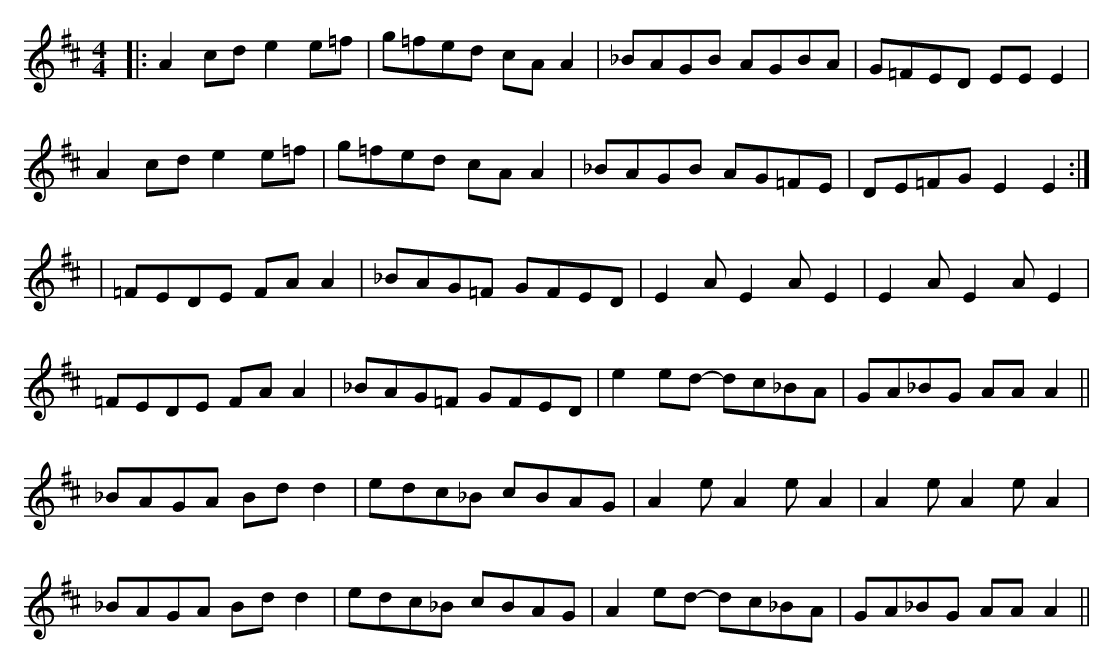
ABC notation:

X:1
M:4/4
K:Amix
|:A2cd e2e=f|g=fed cAA2|_BAGB AGBA|G=FED EEE2|
A2cd e2e=f|g=fed cAA2|_BAGB AG=FE|DE=FG E2E2:|
|=FEDE FAA2|_BAG=F GFED|E2AE2AE2|E2AE2AE2|
=FEDE FAA2|_BAG=F GFED|e2ed- dc_BA|GA_BG AAA2||
_BAGA Bdd2|edc_B cBAG|A2eA2eA2|A2eA2eA2|
_BAGA Bdd2|edc_B cBAG|A2ed- dc_BA|GA_BG AAA2||
